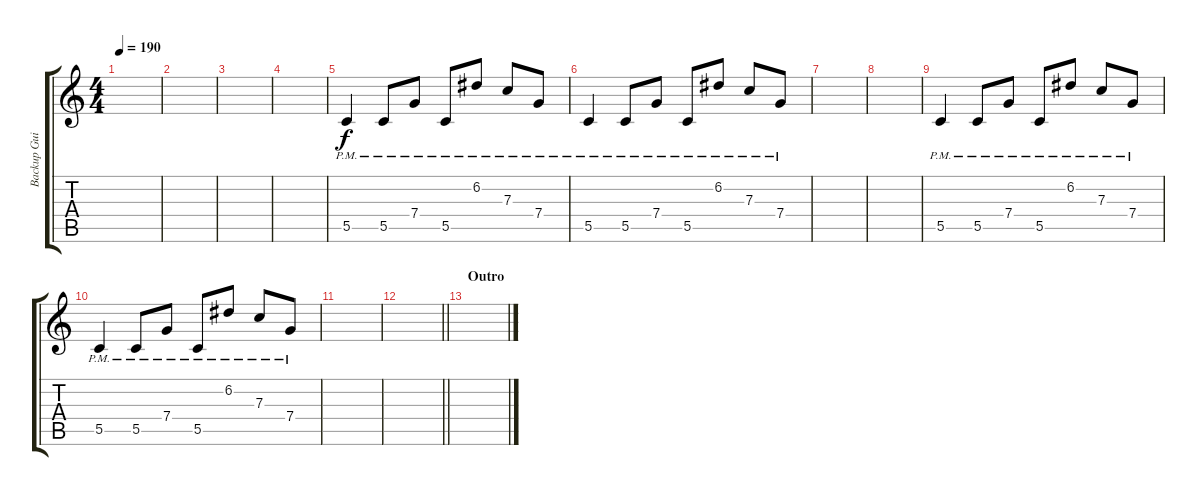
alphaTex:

\track ("Backup Guitar" "Backup Gui") {instrument overdrivenguitar}
\staff {score tabs}
\tuning (D4 A3 F3 C3 G2 C2) {hide}
\ts (4 4)
\tempo 190
\clef g2
\ks c
|
|
|
|
5.5{pm}.4 5.5{pm}.8 7.4{pm}.8 5.5{pm}.8 6.2{pm}.8 7.3{pm}.8 7.4{pm}.8 |
5.5{pm}.4 5.5{pm}.8 7.4{pm}.8 5.5{pm}.8 6.2{pm}.8 7.3{pm}.8 7.4{pm}.8 |
|
|
5.5{pm}.4 5.5{pm}.8 7.4{pm}.8 5.5{pm}.8 6.2{pm}.8 7.3{pm}.8 7.4{pm}.8 |
5.5{pm}.4 5.5{pm}.8 7.4{pm}.8 5.5{pm}.8 6.2{pm}.8 7.3{pm}.8 7.4{pm}.8 |
|
\barLineRight lightlight
|
\section ("" "Outro")
